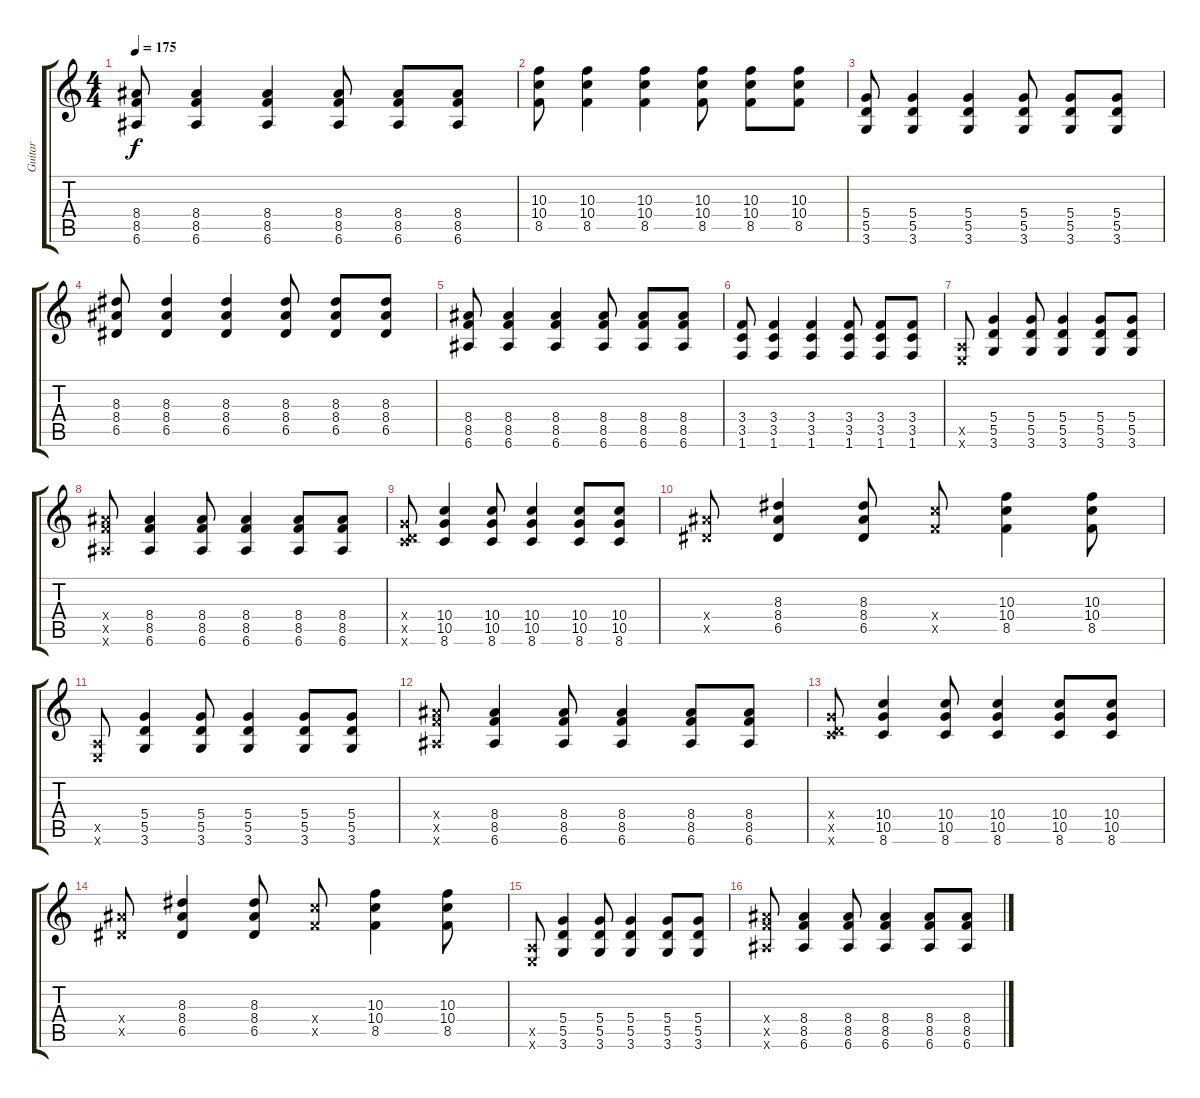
\track ("Guitar" "Guitar") {instrument distortionguitar}
\staff {score tabs}
\tuning (E4 B3 G3 D3 A2 E2) {hide}
\ts (4 4)
\tempo 175
\clef g2
\ks c
(8.4 8.5 6.6).8{dy f} (8.4 8.5 6.6).4 (8.4 8.5 6.6).4 (8.4 8.5 6.6).8 (8.4 8.5 6.6).8 (8.4 8.5 6.6).8 |
(10.3 10.4 8.5).8 (10.3 10.4 8.5).4 (10.3 10.4 8.5).4 (10.3 10.4 8.5).8 (10.3 10.4 8.5).8 (10.3 10.4 8.5).8 |
(5.4 5.5 3.6).8 (5.4 5.5 3.6).4 (5.4 5.5 3.6).4 (5.4 5.5 3.6).8 (5.4 5.5 3.6).8 (5.4 5.5 3.6).8 |
(8.3 8.4 6.5).8 (8.3 8.4 6.5).4 (8.3 8.4 6.5).4 (8.3 8.4 6.5).8 (8.3 8.4 6.5).8 (8.3 8.4 6.5).8 |
(8.4 8.5 6.6).8 (8.4 8.5 6.6).4 (8.4 8.5 6.6).4 (8.4 8.5 6.6).8 (8.4 8.5 6.6).8 (8.4 8.5 6.6).8 |
(3.4 3.5 1.6).8 (3.4 3.5 1.6).4 (3.4 3.5 1.6).4 (3.4 3.5 1.6).8 (3.4 3.5 1.6).8 (3.4 3.5 1.6).8 |
(0.5{x} 0.6{x}).8 (5.4 5.5 3.6).4 (5.4 5.5 3.6).8 (5.4 5.5 3.6).4 (5.4 5.5 3.6).8 (5.4 5.5 3.6).8 |
(8.4{x} 8.5{x} 6.6{x}).8 (8.4 8.5 6.6).4 (8.4 8.5 6.6).8 (8.4 8.5 6.6).4 (8.4 8.5 6.6).8 (8.4 8.5 6.6).8 |
(0.4{x} 10.5{x} 8.6{x}).8 (10.4 10.5 8.6).4 (10.4 10.5 8.6).8 (10.4 10.5 8.6).4 (10.4 10.5 8.6).8 (10.4 10.5 8.6).8 |
(8.4{x} 6.5{x}).8 (8.3 8.4 6.5).4 (8.3 8.4 6.5).8 (10.4{x} 8.5{x}).8 (10.3 10.4 8.5).4 (10.3 10.4 8.5).8 |
(0.5{x} 0.6{x}).8 (5.4 5.5 3.6).4 (5.4 5.5 3.6).8 (5.4 5.5 3.6).4 (5.4 5.5 3.6).8 (5.4 5.5 3.6).8 |
(8.4{x} 8.5{x} 6.6{x}).8 (8.4 8.5 6.6).4 (8.4 8.5 6.6).8 (8.4 8.5 6.6).4 (8.4 8.5 6.6).8 (8.4 8.5 6.6).8 |
(0.4{x} 10.5{x} 8.6{x}).8 (10.4 10.5 8.6).4 (10.4 10.5 8.6).8 (10.4 10.5 8.6).4 (10.4 10.5 8.6).8 (10.4 10.5 8.6).8 |
(8.4{x} 6.5{x}).8 (8.3 8.4 6.5).4 (8.3 8.4 6.5).8 (10.4{x} 8.5{x}).8 (10.3 10.4 8.5).4 (10.3 10.4 8.5).8 |
(0.5{x} 0.6{x}).8 (5.4 5.5 3.6).4 (5.4 5.5 3.6).8 (5.4 5.5 3.6).4 (5.4 5.5 3.6).8 (5.4 5.5 3.6).8 |
(8.4{x} 8.5{x} 6.6{x}).8 (8.4 8.5 6.6).4 (8.4 8.5 6.6).8 (8.4 8.5 6.6).4 (8.4 8.5 6.6).8 (8.4 8.5 6.6).8
